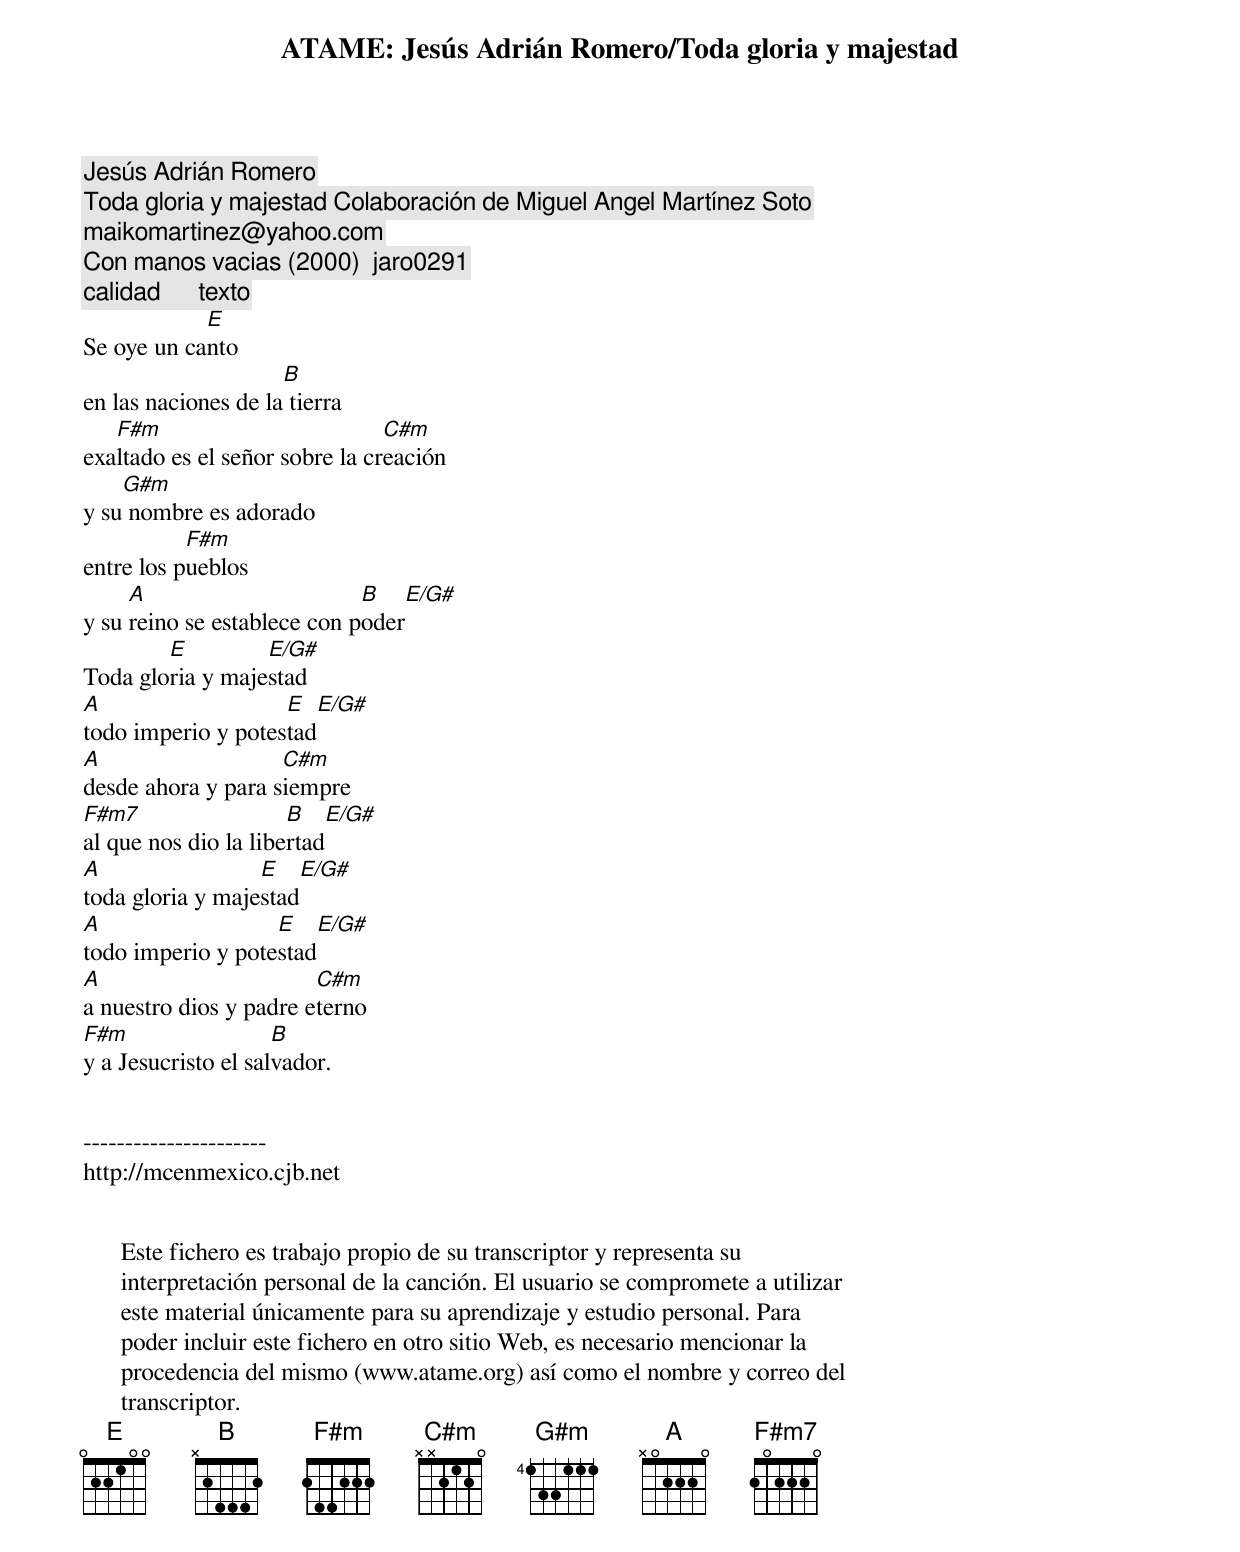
ATAME: Jesús Adrián Romero/Toda gloria y majestad

      Jesús Adrián Romero
      Toda gloria y majestad Colaboración de Miguel Angel Martínez Soto
      maikomartinez@yahoo.com
      Con manos vacias (2000)  jaro0291
      calidad      texto
            E
Se oye un canto
                     B
en las naciones de la tierra
   F#m                          C#m
exaltado es el señor sobre la creación
    G#m
y su nombre es adorado
           F#m
entre los pueblos
     A                       B        E/G#
y su reino se establece con poder
        E         E/G#
Toda gloria y majestad
A                   E         E/G#
todo imperio y potestad
A                   C#m
desde ahora y para siempre
F#m7                  B         E/G#
al que nos dio la libertad
A                 E             E/G#
toda gloria y majestad
A                  E             E/G#
todo imperio y potestad
A                       C#m
a nuestro dios y padre eterno
F#m                  B
y a Jesucristo el salvador.


----------------------
http://mcenmexico.cjb.net


      Este fichero es trabajo propio de su transcriptor y representa su
      interpretación personal de la canción. El usuario se compromete a utilizar
      este material únicamente para su aprendizaje y estudio personal. Para
      poder incluir este fichero en otro sitio Web, es necesario mencionar la
      procedencia del mismo (www.atame.org) así como el nombre y correo del
      transcriptor.
